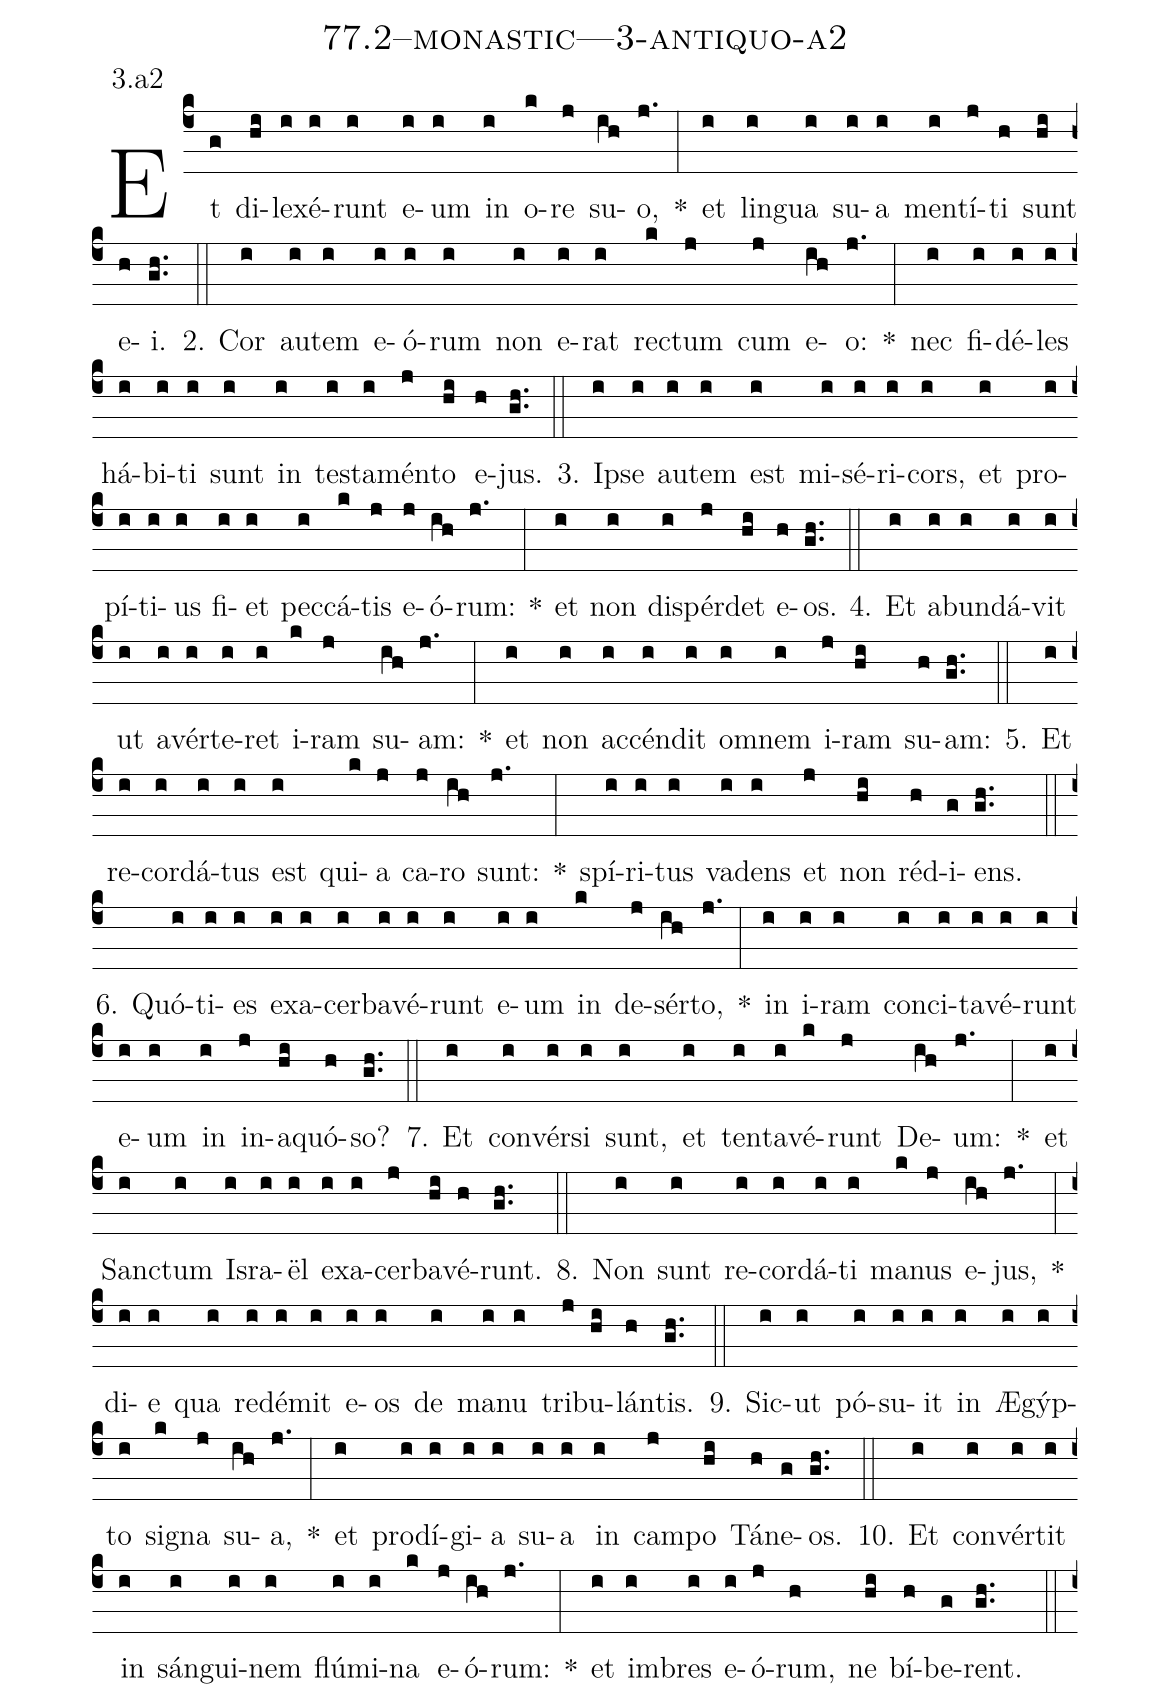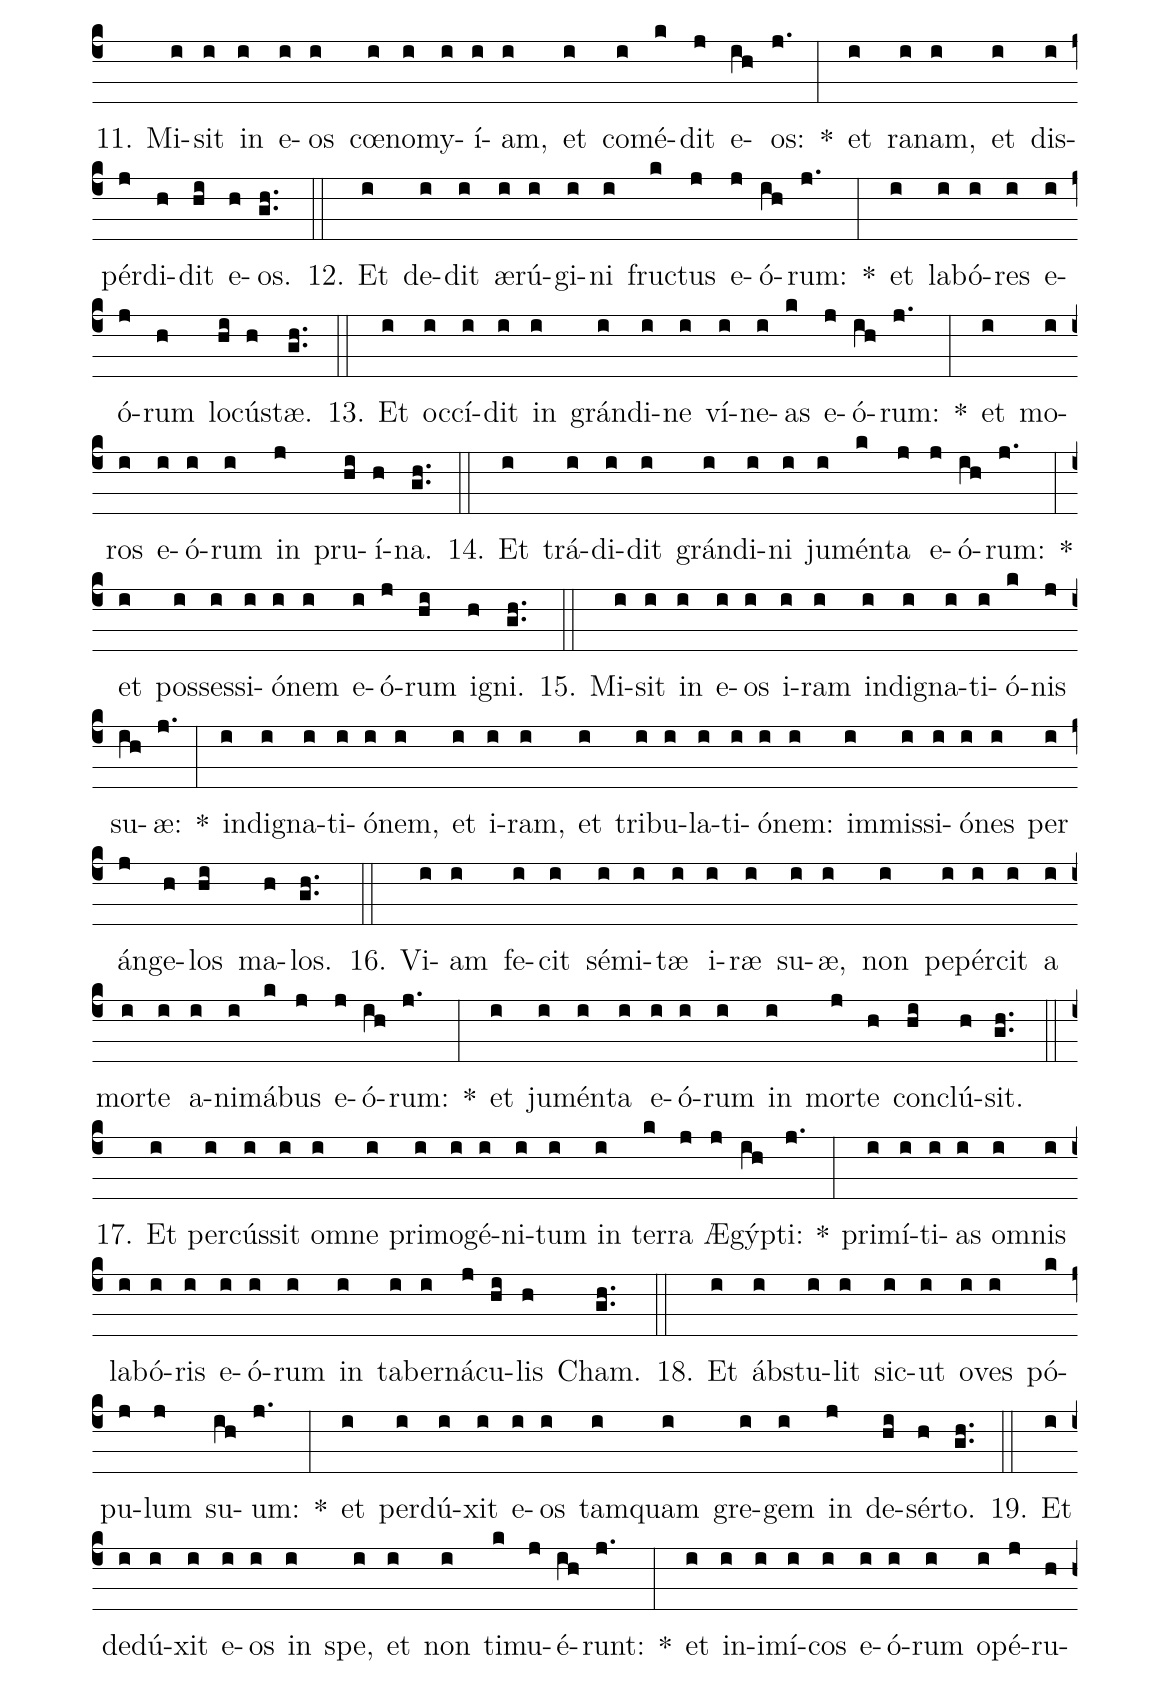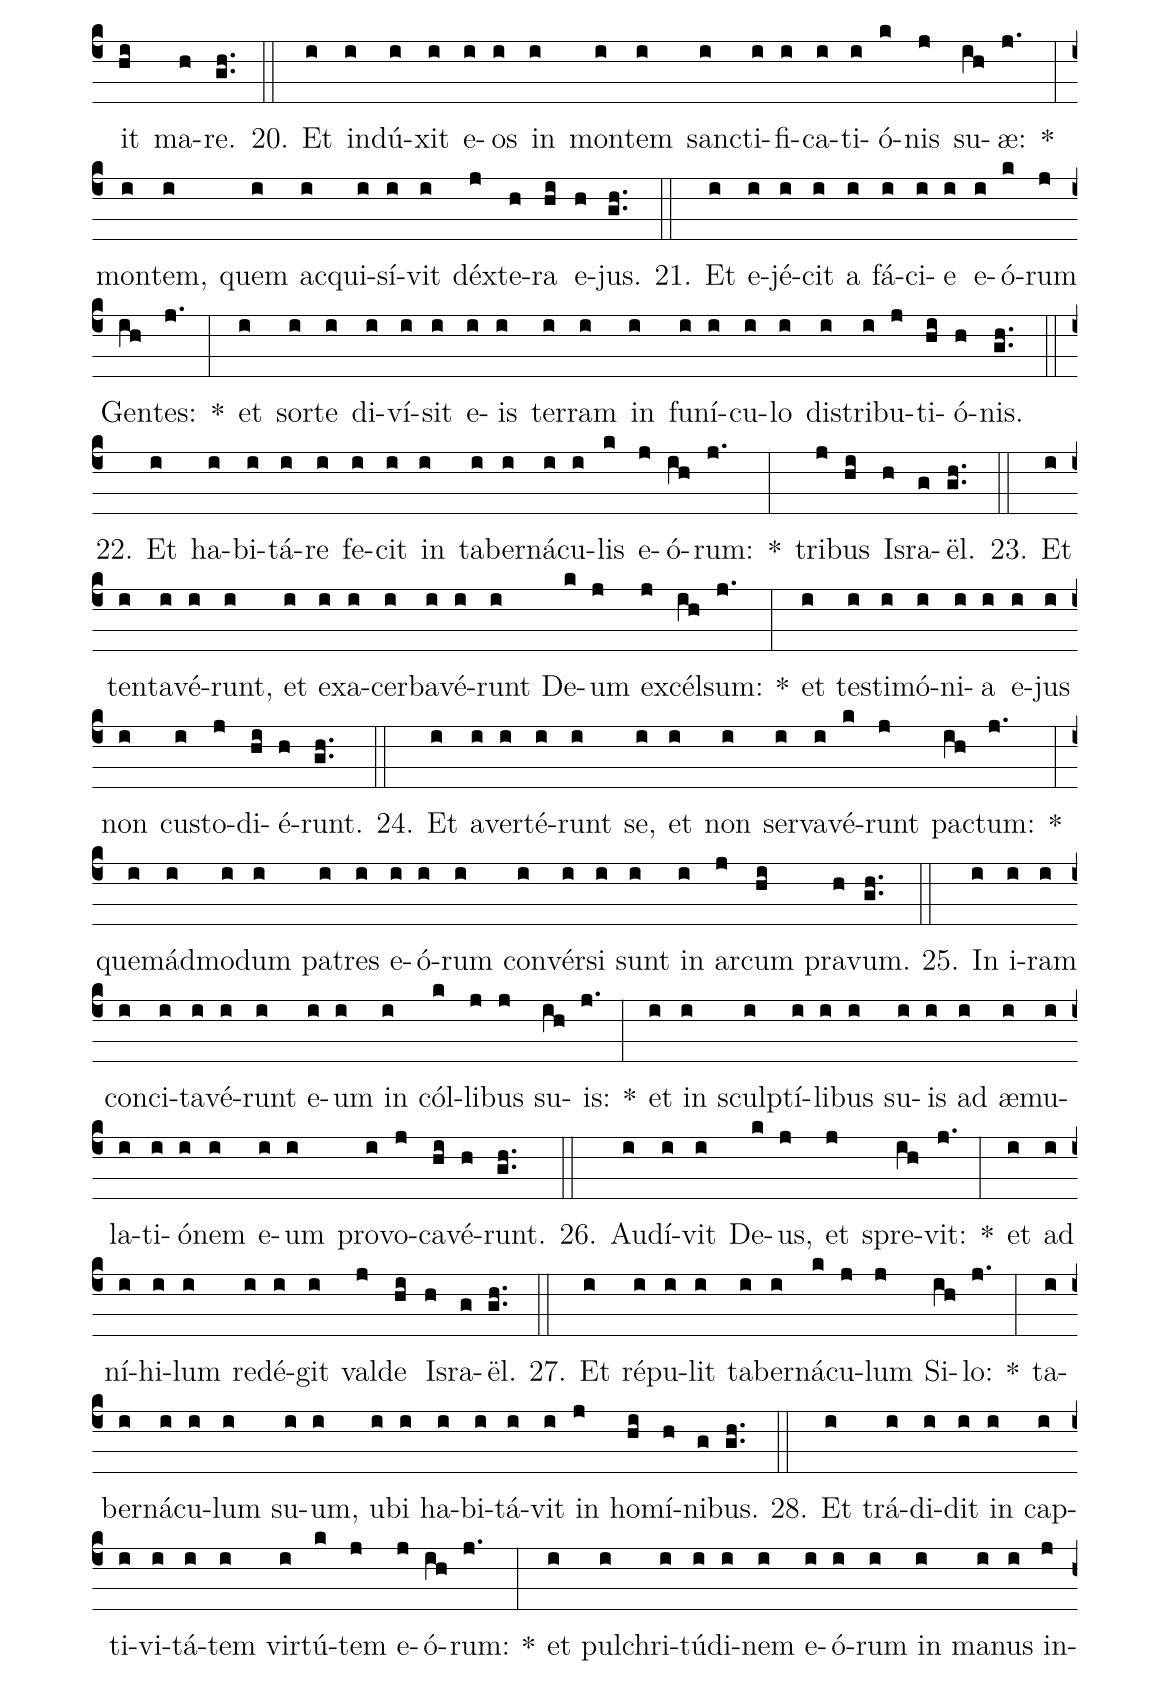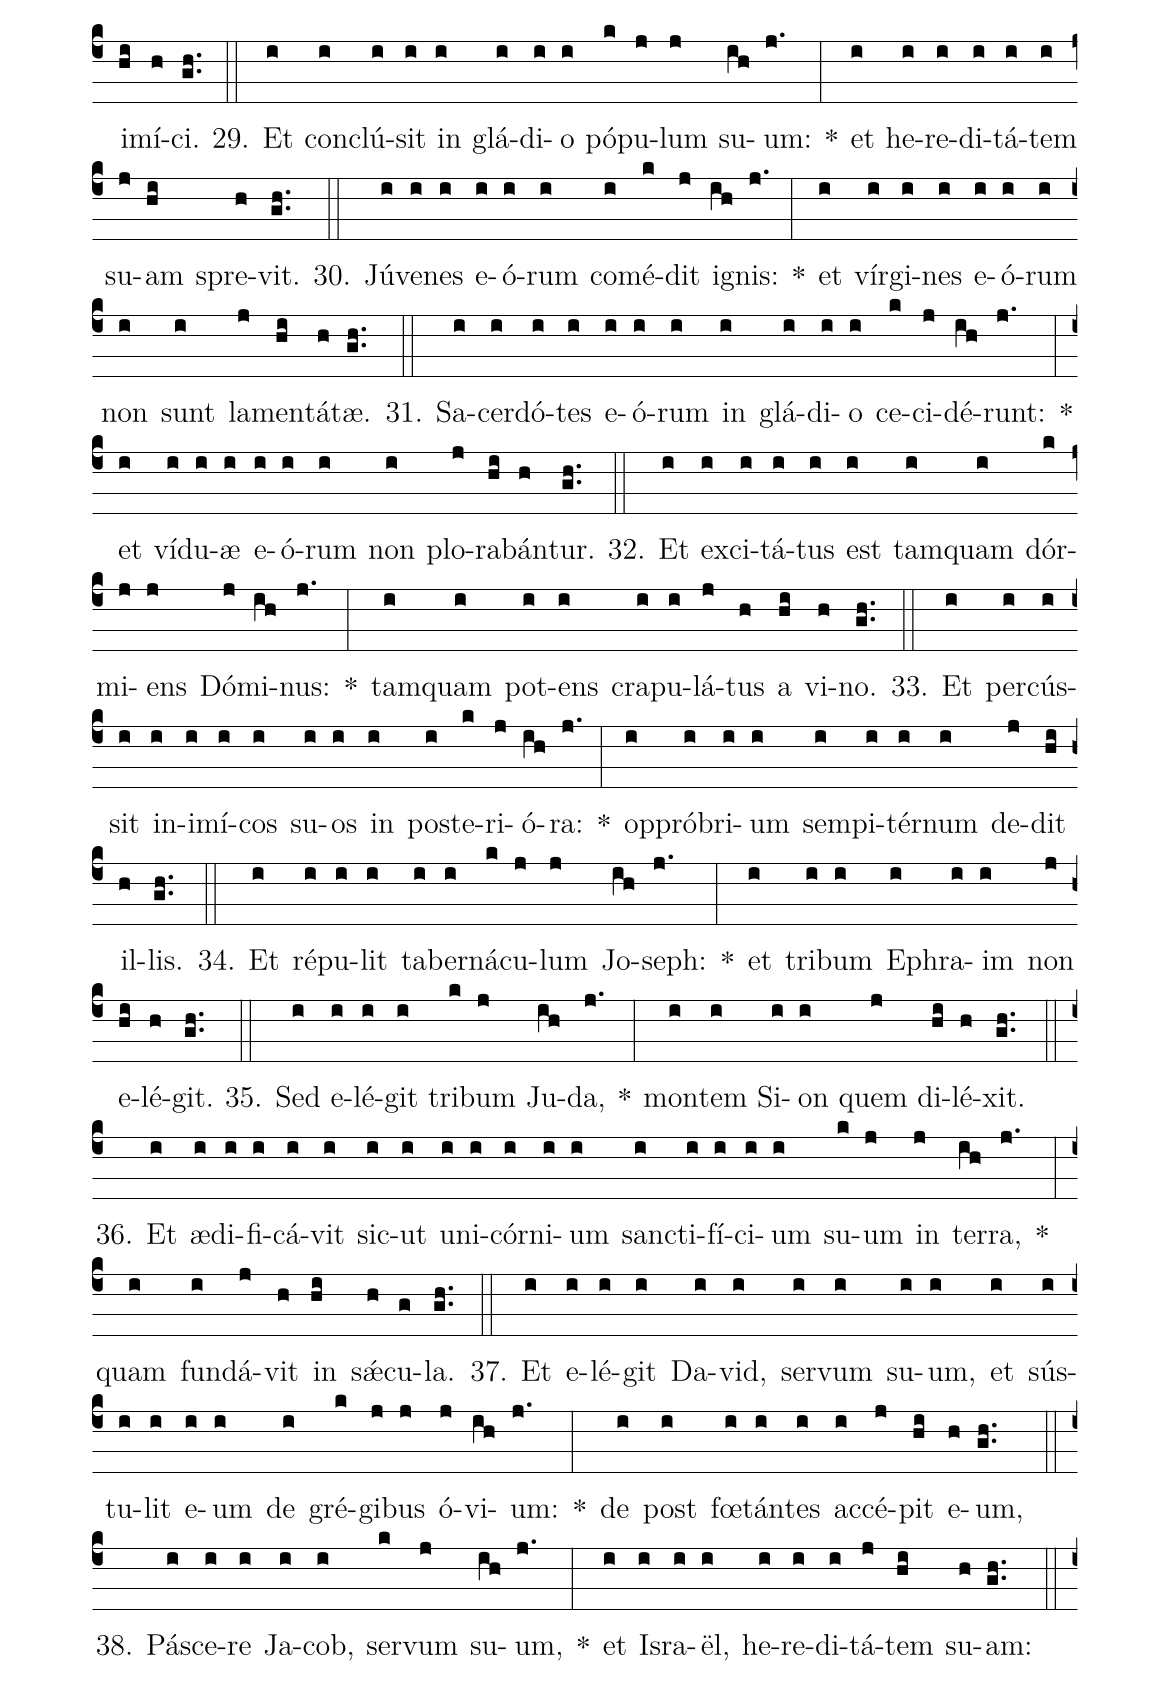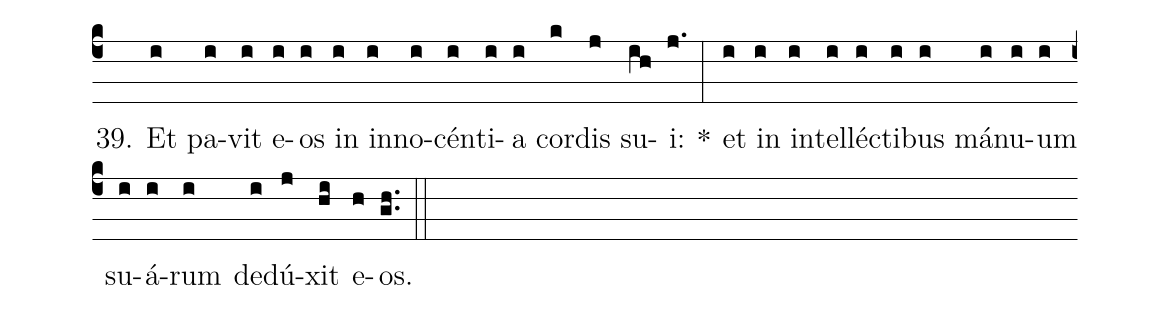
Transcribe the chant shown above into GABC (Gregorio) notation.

name: 77.2--monastic---3-antiquo-a2;
annotation: 3.a2;
%%
(c4)Et(g) di(hi)le(i)xé(i)runt(i) e(i)um(i) in(i) o(k)re(j) su(ih)o,(j.) *(:) et(i) lin(i)gua(i) su(i)a(i) men(i)tí(j)ti(h) sunt(hi) e(h)i.(gh..) (::)
2. Cor(i) au(i)tem(i) e(i)ó(i)rum(i) non(i) e(i)rat(i) rec(k)tum(j) cum(j) e(ih)o:(j.) *(:) nec(i) fi(i)dé(i)les(i) há(i)bi(i)ti(i) sunt(i) in(i) tes(i)ta(i)mén(j)to(hi) e(h)jus.(gh..) (::)
3. Ip(i)se(i) au(i)tem(i) est(i) mi(i)sé(i)ri(i)cors,(i) et(i) pro(i)pí(i)ti(i)us(i) fi(i)et(i) pec(i)cá(k)tis(j) e(j)ó(ih)rum:(j.) *(:) et(i) non(i) dis(i)pér(j)det(hi) e(h)os.(gh..) (::)
4. Et(i) ab(i)un(i)dá(i)vit(i) ut(i) a(i)vér(i)te(i)ret(i) i(k)ram(j) su(ih)am:(j.) *(:) et(i) non(i) ac(i)cén(i)dit(i) om(i)nem(i) i(j)ram(hi) su(h)am:(gh..) (::)
5. Et(i) re(i)cor(i)dá(i)tus(i) est(i) qui(k)a(j) ca(j)ro(ih) sunt:(j.) *(:) spí(i)ri(i)tus(i) va(i)dens(i) et(j) non(hi) réd(h)i(g)ens.(gh..) (::)
6. Quó(i)ti(i)es(i) ex(i)a(i)cer(i)ba(i)vé(i)runt(i) e(i)um(i) in(k) de(j)sér(ih)to,(j.) *(:) in(i) i(i)ram(i) con(i)ci(i)ta(i)vé(i)runt(i) e(i)um(i) in(i) in(j)a(hi)quó(h)so?(gh..) (::)
7. Et(i) con(i)vér(i)si(i) sunt,(i) et(i) ten(i)ta(i)vé(k)runt(j) De(ih)um:(j.) *(:) et(i) Sanc(i)tum(i) Is(i)ra(i)ël(i) ex(i)a(i)cer(j)ba(hi)vé(h)runt.(gh..) (::)
8. Non(i) sunt(i) re(i)cor(i)dá(i)ti(i) ma(k)nus(j) e(ih)jus,(j.) *(:) di(i)e(i) qua(i) red(i)é(i)mit(i) e(i)os(i) de(i) ma(i)nu(i) tri(j)bu(hi)lán(h)tis.(gh..) (::)
9. Sic(i)ut(i) pó(i)su(i)it(i) in(i) Æ(i)gýp(i)to(i) si(k)gna(j) su(ih)a,(j.) *(:) et(i) prod(i)í(i)gi(i)a(i) su(i)a(i) in(i) cam(j)po(hi) Tá(h)ne(g)os.(gh..) (::)
10. Et(i) con(i)vér(i)tit(i) in(i) sán(i)gui(i)nem(i) flú(i)mi(i)na(k) e(j)ó(ih)rum:(j.) *(:) et(i) im(i)bres(i) e(i)ó(j)rum,(h) ne(hi) bí(h)be(g)rent.(gh..) (::)
11. Mi(i)sit(i) in(i) e(i)os(i) cœ(i)no(i)my(i)í(i)am,(i) et(i) com(i)é(k)dit(j) e(ih)os:(j.) *(:) et(i) ra(i)nam,(i) et(i) dis(i)pér(j)di(h)dit(hi) e(h)os.(gh..) (::)
12. Et(i) de(i)dit(i) æ(i)rú(i)gi(i)ni(i) fruc(k)tus(j) e(j)ó(ih)rum:(j.) *(:) et(i) la(i)bó(i)res(i) e(i)ó(j)rum(h) lo(hi)cús(h)tæ.(gh..) (::)
13. Et(i) oc(i)cí(i)dit(i) in(i) grán(i)di(i)ne(i) ví(i)ne(i)as(k) e(j)ó(ih)rum:(j.) *(:) et(i) mo(i)ros(i) e(i)ó(i)rum(i) in(j) pru(hi)í(h)na.(gh..) (::)
14. Et(i) trá(i)di(i)dit(i) grán(i)di(i)ni(i) ju(i)mén(k)ta(j) e(j)ó(ih)rum:(j.) *(:) et(i) pos(i)ses(i)si(i)ó(i)nem(i) e(i)ó(j)rum(hi) i(h)gni.(gh..) (::)
15. Mi(i)sit(i) in(i) e(i)os(i) i(i)ram(i) in(i)di(i)gna(i)ti(i)ó(k)nis(j) su(ih)æ:(j.) *(:) in(i)di(i)gna(i)ti(i)ó(i)nem,(i) et(i) i(i)ram,(i) et(i) tri(i)bu(i)la(i)ti(i)ó(i)nem:(i) im(i)mis(i)si(i)ó(i)nes(i) per(i) án(j)ge(h)los(hi) ma(h)los.(gh..) (::)
16. Vi(i)am(i) fe(i)cit(i) sé(i)mi(i)tæ(i) i(i)ræ(i) su(i)æ,(i) non(i) pe(i)pér(i)cit(i) a(i) mor(i)te(i) a(i)ni(i)má(k)bus(j) e(j)ó(ih)rum:(j.) *(:) et(i) ju(i)mén(i)ta(i) e(i)ó(i)rum(i) in(i) mor(j)te(h) con(hi)clú(h)sit.(gh..) (::)
17. Et(i) per(i)cús(i)sit(i) om(i)ne(i) pri(i)mo(i)gé(i)ni(i)tum(i) in(i) ter(k)ra(j) Æ(j)gýp(ih)ti:(j.) *(:) pri(i)mí(i)ti(i)as(i) om(i)nis(i) la(i)bó(i)ris(i) e(i)ó(i)rum(i) in(i) ta(i)ber(i)ná(j)cu(hi)lis(h) Cham.(gh..) (::)
18. Et(i) ábs(i)tu(i)lit(i) sic(i)ut(i) o(i)ves(i) pó(k)pu(j)lum(j) su(ih)um:(j.) *(:) et(i) per(i)dú(i)xit(i) e(i)os(i) tam(i)quam(i) gre(i)gem(i) in(j) de(hi)sér(h)to.(gh..) (::)
19. Et(i) de(i)dú(i)xit(i) e(i)os(i) in(i) spe,(i) et(i) non(i) ti(k)mu(j)é(ih)runt:(j.) *(:) et(i) in(i)i(i)mí(i)cos(i) e(i)ó(i)rum(i) o(i)pé(j)ru(h)it(hi) ma(h)re.(gh..) (::)
20. Et(i) in(i)dú(i)xit(i) e(i)os(i) in(i) mon(i)tem(i) sanc(i)ti(i)fi(i)ca(i)ti(i)ó(k)nis(j) su(ih)æ:(j.) *(:) mon(i)tem,(i) quem(i) ac(i)qui(i)sí(i)vit(i) déx(j)te(h)ra(hi) e(h)jus.(gh..) (::)
21. Et(i) e(i)jé(i)cit(i) a(i) fá(i)ci(i)e(i) e(i)ó(k)rum(j) Gen(ih)tes:(j.) *(:) et(i) sor(i)te(i) di(i)ví(i)sit(i) e(i)is(i) ter(i)ram(i) in(i) fu(i)ní(i)cu(i)lo(i) dis(i)tri(i)bu(j)ti(hi)ó(h)nis.(gh..) (::)
22. Et(i) ha(i)bi(i)tá(i)re(i) fe(i)cit(i) in(i) ta(i)ber(i)ná(i)cu(i)lis(k) e(j)ó(ih)rum:(j.) *(:) tri(j)bus(hi) Is(h)ra(g)ël.(gh..) (::)
23. Et(i) ten(i)ta(i)vé(i)runt,(i) et(i) ex(i)a(i)cer(i)ba(i)vé(i)runt(i) De(k)um(j) ex(j)cél(ih)sum:(j.) *(:) et(i) tes(i)ti(i)mó(i)ni(i)a(i) e(i)jus(i) non(i) cus(i)to(j)di(hi)é(h)runt.(gh..) (::)
24. Et(i) a(i)ver(i)té(i)runt(i) se,(i) et(i) non(i) ser(i)va(i)vé(k)runt(j) pac(ih)tum:(j.) *(:) quem(i)ád(i)mo(i)dum(i) pa(i)tres(i) e(i)ó(i)rum(i) con(i)vér(i)si(i) sunt(i) in(i) ar(j)cum(hi) pra(h)vum.(gh..) (::)
25. In(i) i(i)ram(i) con(i)ci(i)ta(i)vé(i)runt(i) e(i)um(i) in(i) cól(k)li(j)bus(j) su(ih)is:(j.) *(:) et(i) in(i) sculp(i)tí(i)li(i)bus(i) su(i)is(i) ad(i) æ(i)mu(i)la(i)ti(i)ó(i)nem(i) e(i)um(i) pro(i)vo(j)ca(hi)vé(h)runt.(gh..) (::)
26. Au(i)dí(i)vit(i) De(k)us,(j) et(j) spre(ih)vit:(j.) *(:) et(i) ad(i) ní(i)hi(i)lum(i) red(i)é(i)git(i) val(j)de(hi) Is(h)ra(g)ël.(gh..) (::)
27. Et(i) ré(i)pu(i)lit(i) ta(i)ber(i)ná(k)cu(j)lum(j) Si(ih)lo:(j.) *(:) ta(i)ber(i)ná(i)cu(i)lum(i) su(i)um,(i) u(i)bi(i) ha(i)bi(i)tá(i)vit(i) in(j) ho(hi)mí(h)ni(g)bus.(gh..) (::)
28. Et(i) trá(i)di(i)dit(i) in(i) cap(i)ti(i)vi(i)tá(i)tem(i) vir(i)tú(k)tem(j) e(j)ó(ih)rum:(j.) *(:) et(i) pul(i)chri(i)tú(i)di(i)nem(i) e(i)ó(i)rum(i) in(i) ma(i)nus(i) in(j)i(hi)mí(h)ci.(gh..) (::)
29. Et(i) con(i)clú(i)sit(i) in(i) glá(i)di(i)o(i) pó(k)pu(j)lum(j) su(ih)um:(j.) *(:) et(i) he(i)re(i)di(i)tá(i)tem(i) su(j)am(hi) spre(h)vit.(gh..) (::)
30. Jú(i)ve(i)nes(i) e(i)ó(i)rum(i) com(i)é(k)dit(j) i(ih)gnis:(j.) *(:) et(i) vír(i)gi(i)nes(i) e(i)ó(i)rum(i) non(i) sunt(i) la(j)men(hi)tá(h)tæ.(gh..) (::)
31. Sa(i)cer(i)dó(i)tes(i) e(i)ó(i)rum(i) in(i) glá(i)di(i)o(i) ce(k)ci(j)dé(ih)runt:(j.) *(:) et(i) ví(i)du(i)æ(i) e(i)ó(i)rum(i) non(i) plo(j)ra(hi)bán(h)tur.(gh..) (::)
32. Et(i) ex(i)ci(i)tá(i)tus(i) est(i) tam(i)quam(i) dór(k)mi(j)ens(j) Dó(j)mi(ih)nus:(j.) *(:) tam(i)quam(i) pot(i)ens(i) cra(i)pu(i)lá(j)tus(h) a(hi) vi(h)no.(gh..) (::)
33. Et(i) per(i)cús(i)sit(i) in(i)i(i)mí(i)cos(i) su(i)os(i) in(i) post(i)e(k)ri(j)ó(ih)ra:(j.) *(:) op(i)pró(i)bri(i)um(i) sem(i)pi(i)tér(i)num(i) de(j)dit(hi) il(h)lis.(gh..) (::)
34. Et(i) ré(i)pu(i)lit(i) ta(i)ber(i)ná(k)cu(j)lum(j) Jo(ih)seph:(j.) *(:) et(i) tri(i)bum(i) E(i)phra(i)im(i) non(j) e(hi)lé(h)git.(gh..) (::)
35. Sed(i) e(i)lé(i)git(i) tri(k)bum(j) Ju(ih)da,(j.) *(:) mon(i)tem(i) Si(i)on(i) quem(j) di(hi)lé(h)xit.(gh..) (::)
36. Et(i) æ(i)di(i)fi(i)cá(i)vit(i) sic(i)ut(i) u(i)ni(i)cór(i)ni(i)um(i) sanc(i)ti(i)fí(i)ci(i)um(i) su(k)um(j) in(j) ter(ih)ra,(j.) *(:) quam(i) fun(i)dá(j)vit(h) in(hi) sǽ(h)cu(g)la.(gh..) (::)
37. Et(i) e(i)lé(i)git(i) Da(i)vid,(i) ser(i)vum(i) su(i)um,(i) et(i) sús(i)tu(i)lit(i) e(i)um(i) de(i) gré(k)gi(j)bus(j) ó(j)vi(ih)um:(j.) *(:) de(i) post(i) fœ(i)tán(i)tes(i) ac(i)cé(j)pit(hi) e(h)um,(gh..) (::)
38. Pá(i)sce(i)re(i) Ja(i)cob,(i) ser(k)vum(j) su(ih)um,(j.) *(:) et(i) Is(i)ra(i)ël,(i) he(i)re(i)di(i)tá(j)tem(hi) su(h)am:(gh..) (::)
39. Et(i) pa(i)vit(i) e(i)os(i) in(i) in(i)no(i)cén(i)ti(i)a(i) cor(k)dis(j) su(ih)i:(j.) *(:) et(i) in(i) in(i)tel(i)léc(i)ti(i)bus(i) má(i)nu(i)um(i) su(i)á(i)rum(i) de(i)dú(j)xit(hi) e(h)os.(gh..) (::)
